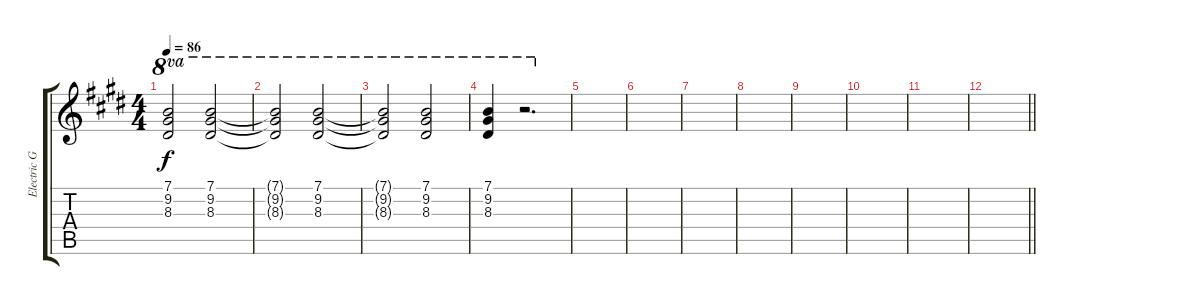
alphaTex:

\track ("Electric Guitar 2" "Electric G") {instrument electricguitarclean}
\staff {score tabs}
\tuning (E4 B3 G3 D3 A2 E2) {hide}
\ts (4 4)
\tempo 86
\clef g2
\ks e
(7.1{t} 9.2{t} 8.3{t}).2{ot 8va dy f} (7.1 9.2 8.3).2{ot 8va} |
(7.1{t} 9.2{t} 8.3{t}).2{ot 8va} (7.1 9.2 8.3).2{ot 8va} |
(7.1{t} 9.2{t} 8.3{t}).2{ot 8va} (7.1 9.2 8.3).2{ot 8va} |
(7.1 9.2 8.3).4{ot 8va} r.2{d ot 8va} |
|
|
|
|
|
|
|
\barLineRight lightlight
